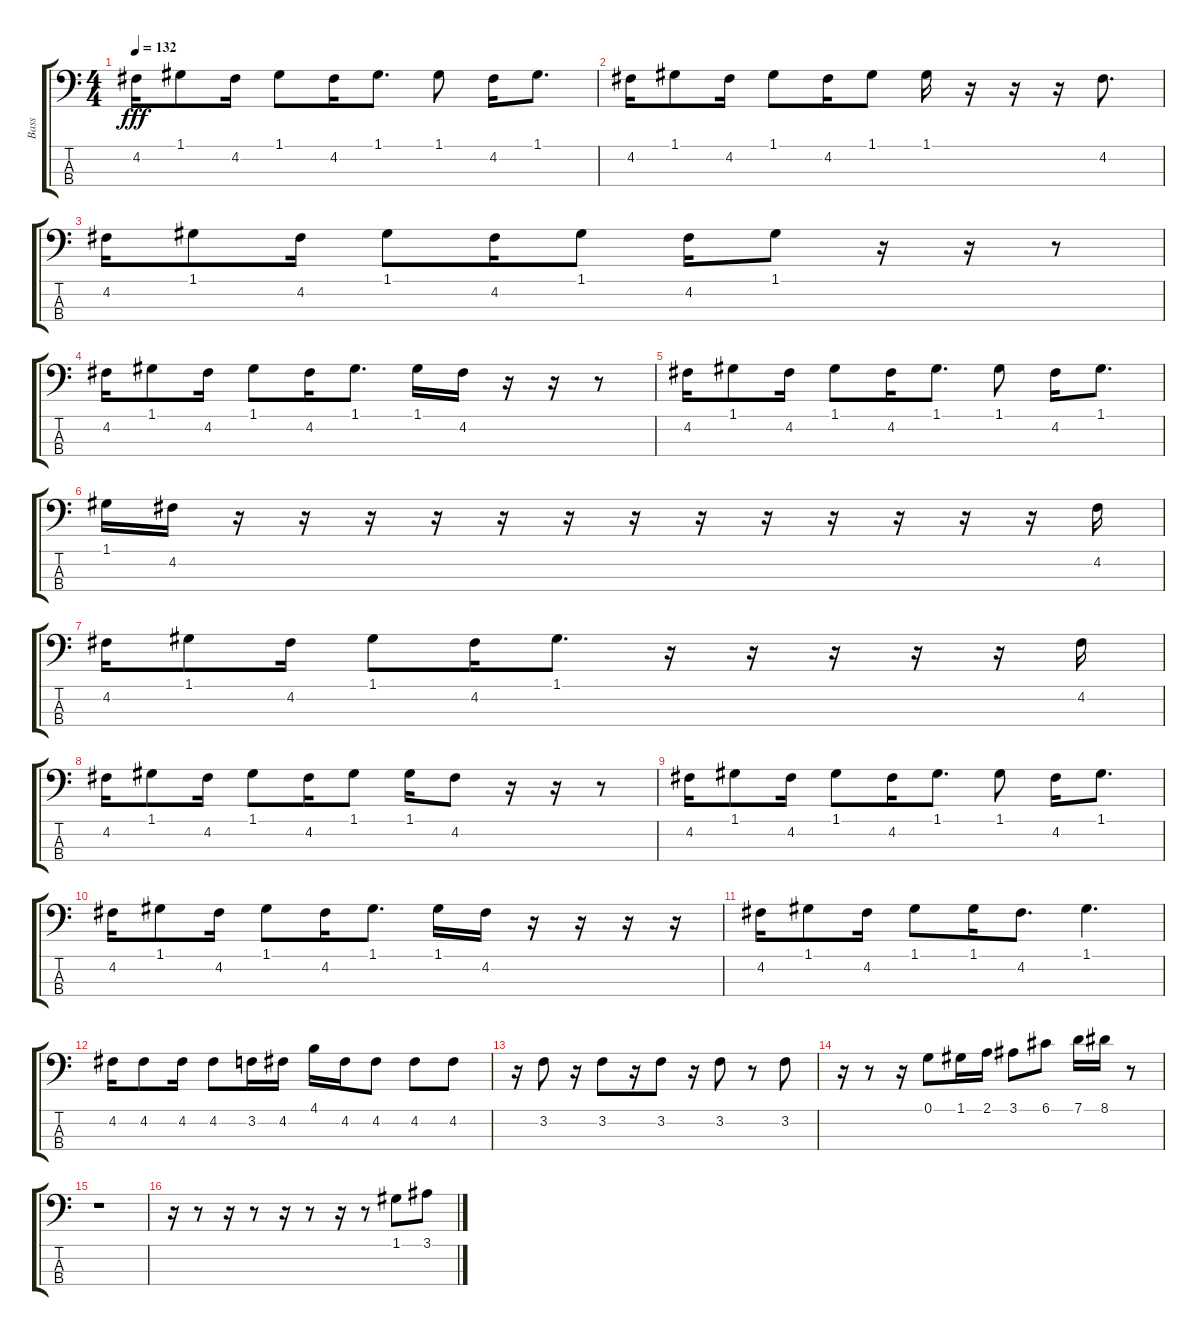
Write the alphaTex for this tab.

\track ("Bass" "Bass") {instrument electricbassfinger}
\staff {score tabs}
\tuning (G2 D2 A1 E1) {hide}
\ts (4 4)
\tempo 132
\clef f4
\ks c
4.2.16{dy fff} 1.1.8 4.2.16 1.1.8 4.2.16 1.1.8{d} 1.1.8 4.2.16 1.1.8{d} |
4.2.16 1.1.8 4.2.16 1.1.8 4.2.16 1.1.8 1.1.16 r.16 r.16 r.16 4.2.8{d} |
4.2.16 1.1.8 4.2.16 1.1.8 4.2.16 1.1.8 4.2.16 1.1.8 r.16 r.16 r.8 |
4.2.16 1.1.8 4.2.16 1.1.8 4.2.16 1.1.8{d} 1.1.16 4.2.16 r.16 r.16 r.8 |
4.2.16 1.1.8 4.2.16 1.1.8 4.2.16 1.1.8{d} 1.1.8 4.2.16 1.1.8{d} |
1.1.16 4.2.16 r.16 r.16 r.16 r.16 r.16 r.16 r.16 r.16 r.16 r.16 r.16 r.16 r.16 4.2.16 |
4.2.16 1.1.8 4.2.16 1.1.8 4.2.16 1.1.8{d} r.16 r.16 r.16 r.16 r.16 4.2.16 |
4.2.16 1.1.8 4.2.16 1.1.8 4.2.16 1.1.8 1.1.16 4.2.8 r.16 r.16 r.8 |
4.2.16 1.1.8 4.2.16 1.1.8 4.2.16 1.1.8{d} 1.1.8 4.2.16 1.1.8{d} |
4.2.16 1.1.8 4.2.16 1.1.8 4.2.16 1.1.8{d} 1.1.16 4.2.16 r.16 r.16 r.16 r.16 |
4.2.16 1.1.8 4.2.16 1.1.8 1.1.16 4.2.8{d} 1.1.4{d} |
4.2.16 4.2.8 4.2.16 4.2.8 3.2.16 4.2.16 4.1.16 4.2.16 4.2.8 4.2.8 4.2.8 |
r.16 3.2.8 r.16 3.2.8 r.16 3.2.8 r.16 3.2.8 r.8 3.2.8 |
r.16 r.8 r.16 0.1.8 1.1.16 2.1.16 3.1.8 6.1.8 7.1.16 8.1.16 r.8 |
r.1 |
r.16 r.8 r.16 r.8 r.16 r.8 r.16 r.8 1.1.8 3.1.8
